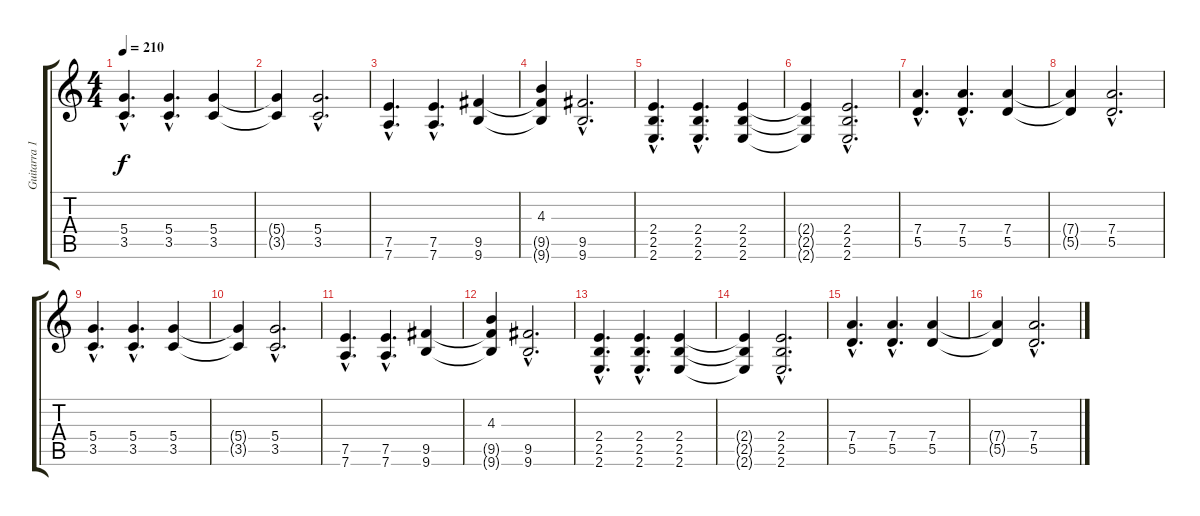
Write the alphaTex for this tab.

\track ("Guitarra 1" "Guitarra 1") {instrument distortionguitar}
\staff {score tabs}
\tuning (E4 B3 G3 D3 A2 D2) {hide}
\ts (4 4)
\tempo 210
\clef g2
\ks c
(5.4{hac} 3.5{hac}).4{d dy f} (5.4{hac} 3.5{hac}).4{d} (5.4 3.5).4 |
(5.4{t} 3.5{t}).4 (5.4{hac} 3.5{hac}).2{d} |
(7.5{hac} 7.6{hac}).4{d} (7.5{hac} 7.6{hac}).4{d} (9.5 9.6).4 |
(4.3 9.5{t} 9.6{t}).4 (9.5{hac} 9.6{hac}).2{d} |
(2.4{hac} 2.5{hac} 2.6{hac}).4{d} (2.4{hac} 2.5{hac} 2.6{hac}).4{d} (2.4 2.5 2.6).4 |
(2.4{t} 2.5{t} 2.6{t}).4 (2.4{hac} 2.5{hac} 2.6{hac}).2{d} |
(7.4{hac} 5.5{hac}).4{d} (7.4{hac} 5.5{hac}).4{d} (7.4 5.5).4 |
(7.4{t} 5.5{t}).4 (7.4{hac} 5.5{hac}).2{d} |
(5.4{hac} 3.5{hac}).4{d} (5.4{hac} 3.5{hac}).4{d} (5.4 3.5).4 |
(5.4{t} 3.5{t}).4 (5.4{hac} 3.5{hac}).2{d} |
(7.5{hac} 7.6{hac}).4{d} (7.5{hac} 7.6{hac}).4{d} (9.5 9.6).4 |
(4.3 9.5{t} 9.6{t}).4 (9.5{hac} 9.6{hac}).2{d} |
(2.4{hac} 2.5{hac} 2.6{hac}).4{d} (2.4{hac} 2.5{hac} 2.6{hac}).4{d} (2.4 2.5 2.6).4 |
(2.4{t} 2.5{t} 2.6{t}).4 (2.4{hac} 2.5{hac} 2.6{hac}).2{d} |
(7.4{hac} 5.5{hac}).4{d} (7.4{hac} 5.5{hac}).4{d} (7.4 5.5).4 |
(7.4{t} 5.5{t}).4 (7.4{hac} 5.5{hac}).2{d}
